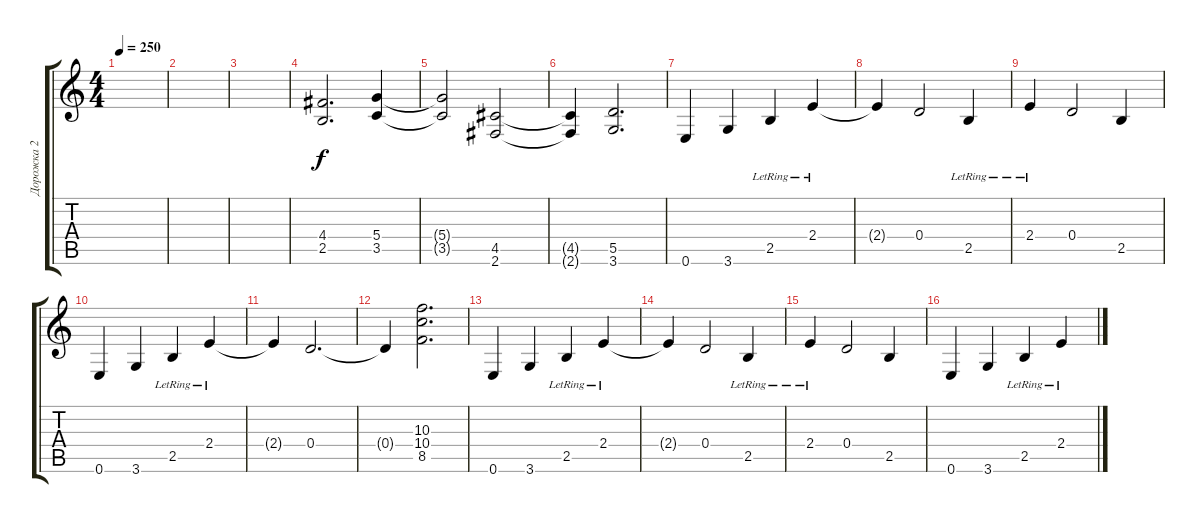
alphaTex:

\track ("Дорожка 2" "Дорожка 2") {instrument overdrivenguitar}
\staff {score tabs}
\tuning (E4 B3 G3 D3 A2 E2) {hide}
\ts (4 4)
\tempo 250
\clef g2
\ks c
|
|
|
(4.4 2.5).2{d} (5.4 3.5).4 |
(5.4{t} 3.5{t}).2 (4.5 2.6).2 |
(4.5{t} 2.6{t}).4 (5.5 3.6).2{d} |
0.6.4 3.6.4 2.5{lr}.4 2.4{lr}.4 |
2.4{t}.4 0.4.2 2.5{lr}.4 |
2.4{lr}.4 0.4.2 2.5.4 |
0.6.4 3.6.4 2.5{lr}.4 2.4{lr}.4 |
2.4{t}.4 0.4.2{d} |
0.4{t}.4 (10.3 10.4 8.5).2{d} |
0.6.4 3.6.4 2.5{lr}.4 2.4{lr}.4 |
2.4{t}.4 0.4.2 2.5{lr}.4 |
2.4{lr}.4 0.4.2 2.5.4 |
0.6.4 3.6.4 2.5{lr}.4 2.4{lr}.4
